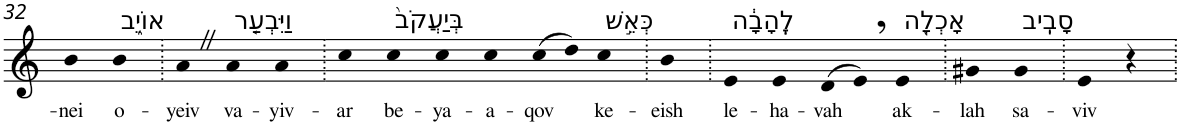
**kern	**text
*part1	*part1
*staff1	*staff1
*I"Piano	*
*I'Pno	*
!!LO:PB:g=z
*clefG2	*
*k[]	*
=32	=32
!	!LO:LY:b
4b	-nei
!LO:TX:a:t=אוֹיֵ֑ב	!
!	!LO:LY:b
4b	o-
=33.	=33.
!	!LO:LY:b
4aZ	-yeiv
!LO:TX:a:t=וַיִּבְעַ֤ר	!
!	!LO:LY:b
4a	va-
!	!LO:LY:b
4a	-yiv-
=34.	=34.
!	!LO:LY:b
4cc	-ar
!LO:TX:a:t=בְּיַעֲקֹב֙	!
!	!LO:LY:b
4cc	be-
!	!LO:LY:b
4cc	-ya-
!	!LO:LY:b
4cc	-a-
!	!LO:LY:b
(>8cc	-qov
8dd)	.
!LO:TX:a:t=כְּאֵ֣שׁ	!
!	!LO:LY:b
4cc	ke-
=35.	=35.
!	!LO:LY:b
4b	-eish
=36.	=36.
!LO:TX:a:t=לֶֽהָבָ֔ה	!
!	!LO:LY:b
4e	le-
!	!LO:LY:b
4e	-ha-
!	!LO:LY:b
(>8d	-vah
8e,)	.
!LO:TX:a:t=אָכְלָ֖ה	!
!	!LO:LY:b
4e	ak-
=37.	=37.
!	!LO:LY:b
4g#X	-lah
!LO:TX:a:t=סָבִֽיב	!
!	!LO:LY:b
4g#	sa-
=38.	=38.
!	!LO:LY:b
4e	-viv
4r	.
=.	=.
*-	*-
